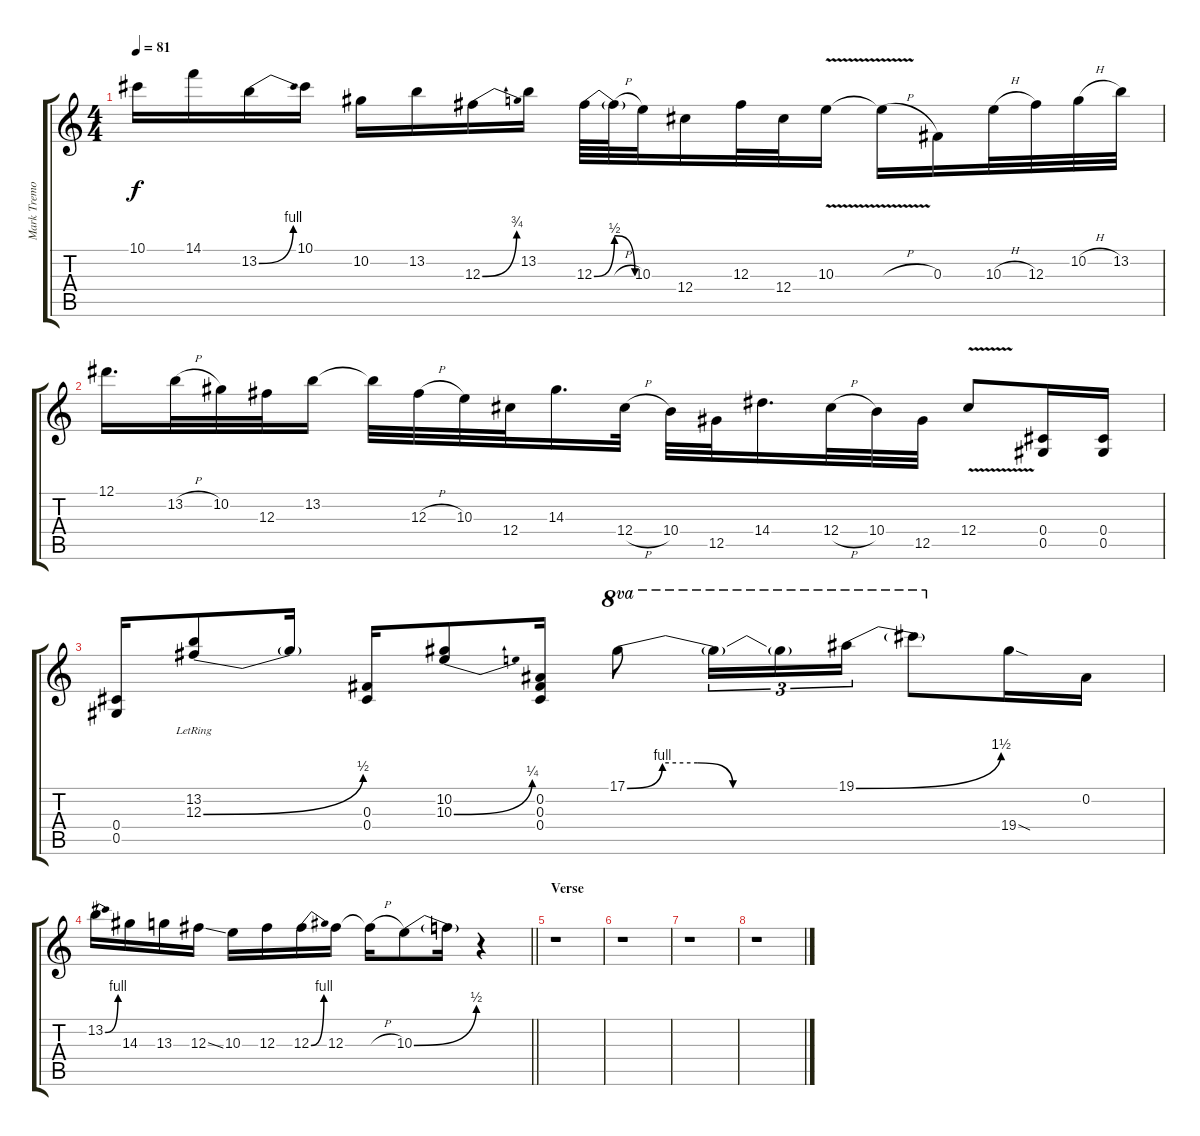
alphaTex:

\track ("Mark Tremonti" "Mark Tremo") {instrument distortionguitar}
\staff {score tabs}
\tuning (Eb4 Bb3 Gb3 Db3 Ab2 Db2) {hide}
\ts (4 4)
\tempo 81
\clef g2
\ks c
10.1.16{dy f} 14.1.16 13.2{be (bend 0 0 60 4)}.16 10.1.16 10.2.16 13.2.16 12.3{be (bend 0 0 60 3)}.16 13.2.16 12.3{be (bendrelease 0 0 30 2 30 2 60 0)}.64 12.3{h t}.64 10.3.32 12.4.16 12.3.32 12.4.32 10.3{v}.16 10.3{h t}.16 0.3.16 10.3{h}.32 12.3.32 10.2{h}.32 13.2.32 |
12.1.16{d} 13.2{h}.32 10.2.32 12.3.32 13.2.16 13.2{t}.32 12.3{h}.32 10.3.32 12.4.32 14.3.16{d} 12.4{h}.32 10.4.32 12.5.32 14.4.16{d} 12.4{h}.32 10.4.32 12.5.32 12.4{v}.8 (0.4 0.5).16 (0.4 0.5).16 |
(0.4 0.5).16 (13.2{lr} 12.3{be (bend 0 0 60 2) lr}).8 12.3{t}.16 (0.3 0.4).16 (10.2 10.3{be (bend 0 0 60 1)}).8 (0.2 0.3 0.4).16 17.1{be (custom 0 0 10 4 20 4 30 0 60 0)}.8{ot 8va} 17.1{t}.16{tu (3 2) ot 8va} 17.1{t}.16{tu (3 2) ot 8va} 19.1{be (bend 0 0 60 6)}.16{tu (3 2) ot 8va} 19.1{t}.8{ot 8va} 19.4{sod}.16 0.2.16 |
\barLineRight lightlight
13.2{be (bend 0 0 60 4)}.16 14.3.16 13.3.16 12.3{ss}.16 10.3.16 12.3.16 12.3{be (bend 0 0 60 4)}.16 12.3.16 12.3{h t}.16 10.3{be (bend 0 0 60 2)}.8 10.3{t}.16 r.4 |
\section ("" "Verse")
r.1 |
r.1 |
r.1 |
r.1
